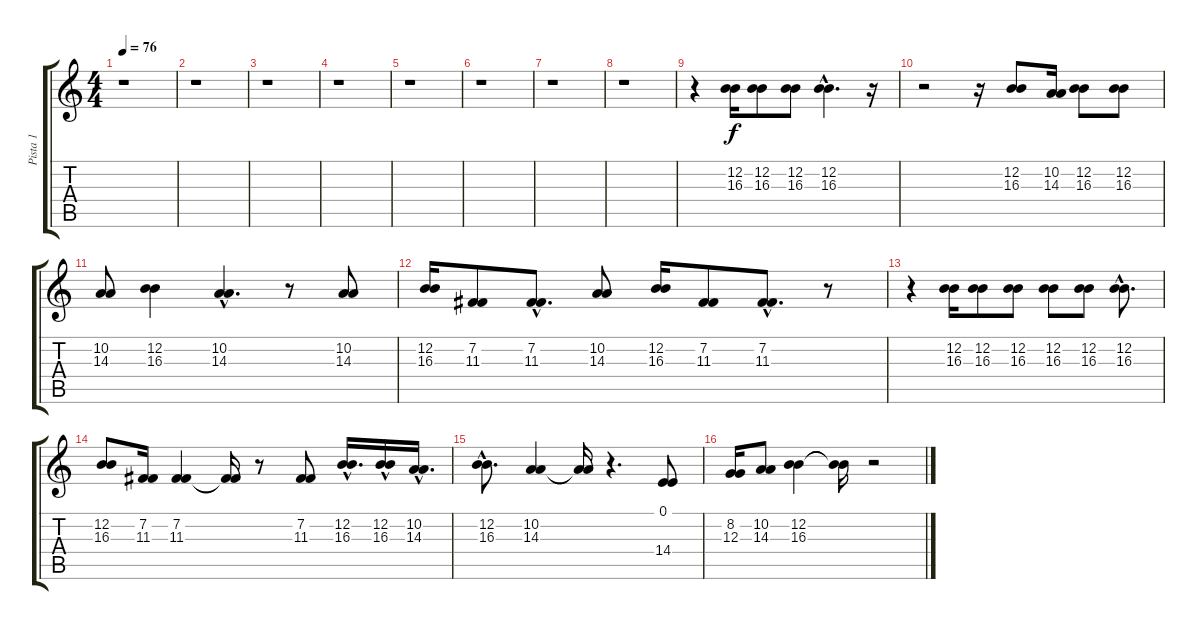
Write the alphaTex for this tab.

\track ("Pista 1" "Pista 1") {instrument sopranosax}
\staff {score tabs}
\tuning (E4 B3 G3 D3 A2 E2) {hide}
\ts (4 4)
\tempo 76
\clef g2
\ks c
r.1{dy f} |
r.1 |
r.1 |
r.1 |
r.1 |
r.1 |
r.1 |
r.1 |
r.4 (12.2 16.3).16 (12.2 16.3).8 (12.2 16.3).8 (12.2{hac} 16.3{hac}).4{d} r.16 |
r.2 r.16 (12.2 16.3).8 (10.2 14.3).16 (12.2 16.3).8 (12.2 16.3).8 |
(10.2 14.3).8 (12.2 16.3).4 (10.2{hac} 14.3{hac}).4{d} r.8 (10.2 14.3).8 |
(12.2 16.3).16 (7.2 11.3).8 (7.2{hac} 11.3{hac}).8{d} (10.2 14.3).8 (12.2 16.3).16 (7.2 11.3).8 (7.2{hac} 11.3{hac}).8{d} r.8 |
r.4 (12.2 16.3).16 (12.2 16.3).8 (12.2 16.3).8 (12.2 16.3).8 (12.2 16.3).8 (12.2{hac} 16.3{hac}).8{d} |
(12.2 16.3).8 (7.2 11.3).16 (7.2 11.3).4 (7.2{t} 11.3{t}).16 r.8 (7.2 11.3).8 (12.2{hac} 16.3{hac}).16{d} (12.2{hac} 16.3{hac}).16 (10.2{hac} 14.3{hac}).16{d} |
(12.2{hac} 16.3{hac}).8{d} (10.2 14.3).4 (10.2{t} 14.3{t}).16 r.4{d} (0.1 14.4).8 |
(8.2 12.3).16 (10.2 14.3).8 (12.2 16.3).4 (12.2{t} 16.3{t}).16 r.2
